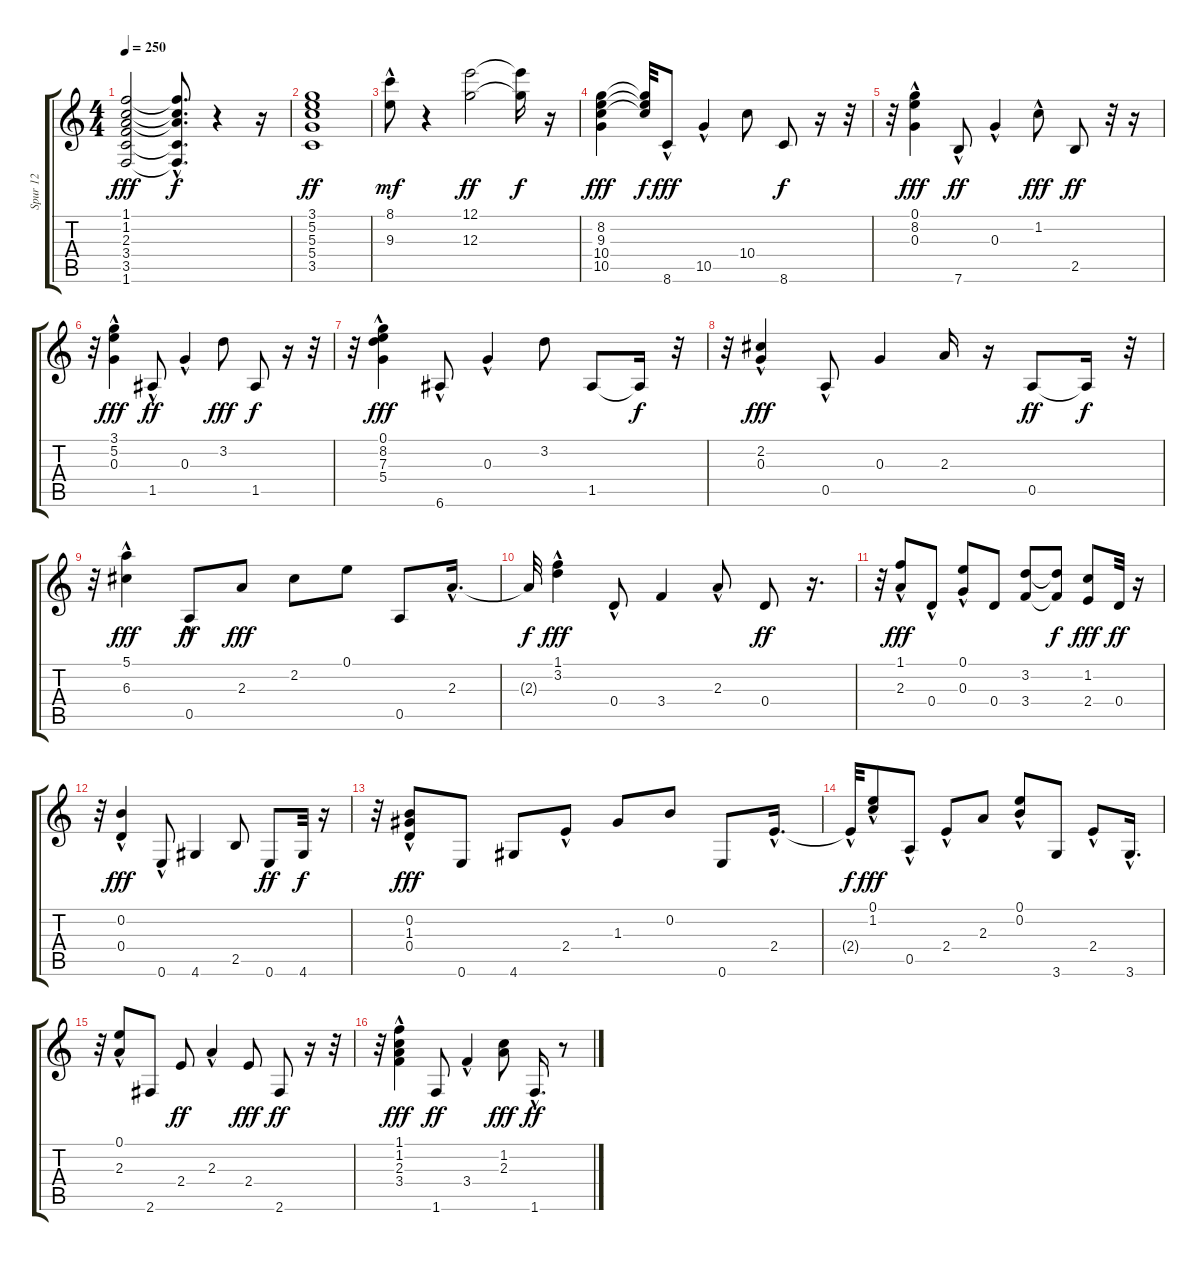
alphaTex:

\track ("Spur 12" "Spur 12") {instrument acousticguitarsteel}
\staff {score tabs}
\tuning (E4 B3 G3 D3 A2 E2) {hide}
\ts (4 4)
\tempo 250
\clef g2
\ks c
(1.1 1.2 2.3 3.4 3.5 1.6).2{dy fff} (1.1{hac t} 1.2{t} 2.3{hac t} 3.5{t} 1.6{t}).8{d dy f} r.4 r.16 |
(3.1 5.2 5.3 5.4 3.5).1{dy ff} |
(8.1{hac} 9.3).8{dy mf} r.4 (12.1 12.3).2{dy ff} (12.1{t} 12.3{t}).16{dy f} r.16 |
(8.2 9.3 10.4 10.5).4{dy fff} (8.2{t} 9.3{t} 10.4{t}).32{dy f} 8.6{hac}.8{dy fff} 10.5{hac}.4 10.4.8 8.6.8{dy f} r.16 r.32 |
r.32 (0.1{hac} 8.2{hac} 0.3).4{dy fff} 7.6{hac}.8{dy ff} 0.3{hac}.4 1.2{hac}.8{dy fff} 2.5.8{dy ff} r.32 r.16 |
r.32 (3.1{hac} 5.2{hac} 0.3).4{dy fff} 1.5{hac}.8{dy ff} 0.3{hac}.4 3.2.8{dy fff} 1.5.8{dy f} r.16 r.32 |
r.32 (0.1 8.2{hac} 7.3{hac} 5.4).4{dy fff} 6.6{hac}.8 0.3{hac}.4 3.2.8 1.5.8 1.5{t}.16{dy f} r.32 |
r.32 (2.2{hac} 0.3).4{dy fff} 0.5{hac}.8 0.3.4 2.3.16 r.16 0.5.8{dy ff} 0.5{t}.16{dy f} r.32 |
r.32 (5.1 6.3{hac}).4{dy fff} 0.5{hac}.8{dy ff} 2.3.8{dy fff} 2.2.8 0.1.8 0.5.8 2.3{hac}.16{d} |
2.3{t}.32{dy f} (1.1{hac} 3.2{hac}).4{dy fff} 0.4{hac}.8 3.4.4 2.3{hac}.8 0.4.8{dy ff} r.16{d} |
r.32 (1.1 2.3{hac}).8{dy fff} 0.4{hac}.8 (0.1{hac} 0.3).8 0.4.8 (3.2 3.4).8 (3.2{t} 3.4{t}).8{dy f} (1.2 2.4).8{dy fff} 0.4.32{dy ff} r.16 |
r.32 (0.2{hac} 0.4).4{dy fff} 0.6{hac}.8 4.6.4 2.5.8 0.6.8{dy ff} 4.6.32{dy f} r.16 |
r.32 (0.2{hac} 1.3{hac} 0.4).8{dy fff} 0.6.8 4.6.8 2.4{hac}.8 1.3.8 0.2.8 0.6.8 2.4{hac}.16{d} |
2.4{hac t}.32{dy f} (0.1{hac} 1.2{hac}).8{dy fff} 0.5{hac}.8 2.4{hac}.8 2.3.8 (0.1{hac} 0.2{hac}).8 3.6.8 2.4{hac}.8 3.6{hac}.16{d} |
r.32 (0.1{hac} 2.3).8 2.6.8 2.4.8{dy ff} 2.3{hac}.4 2.4.8{dy fff} 2.6.8{dy ff} r.16 r.32 |
r.32 (1.1 1.2 2.3{hac} 3.4).4{dy fff} 1.6.8{dy ff} 3.4{hac}.4 (1.2 2.3).8{dy fff} 1.6{hac}.16{d dy ff} r.8
